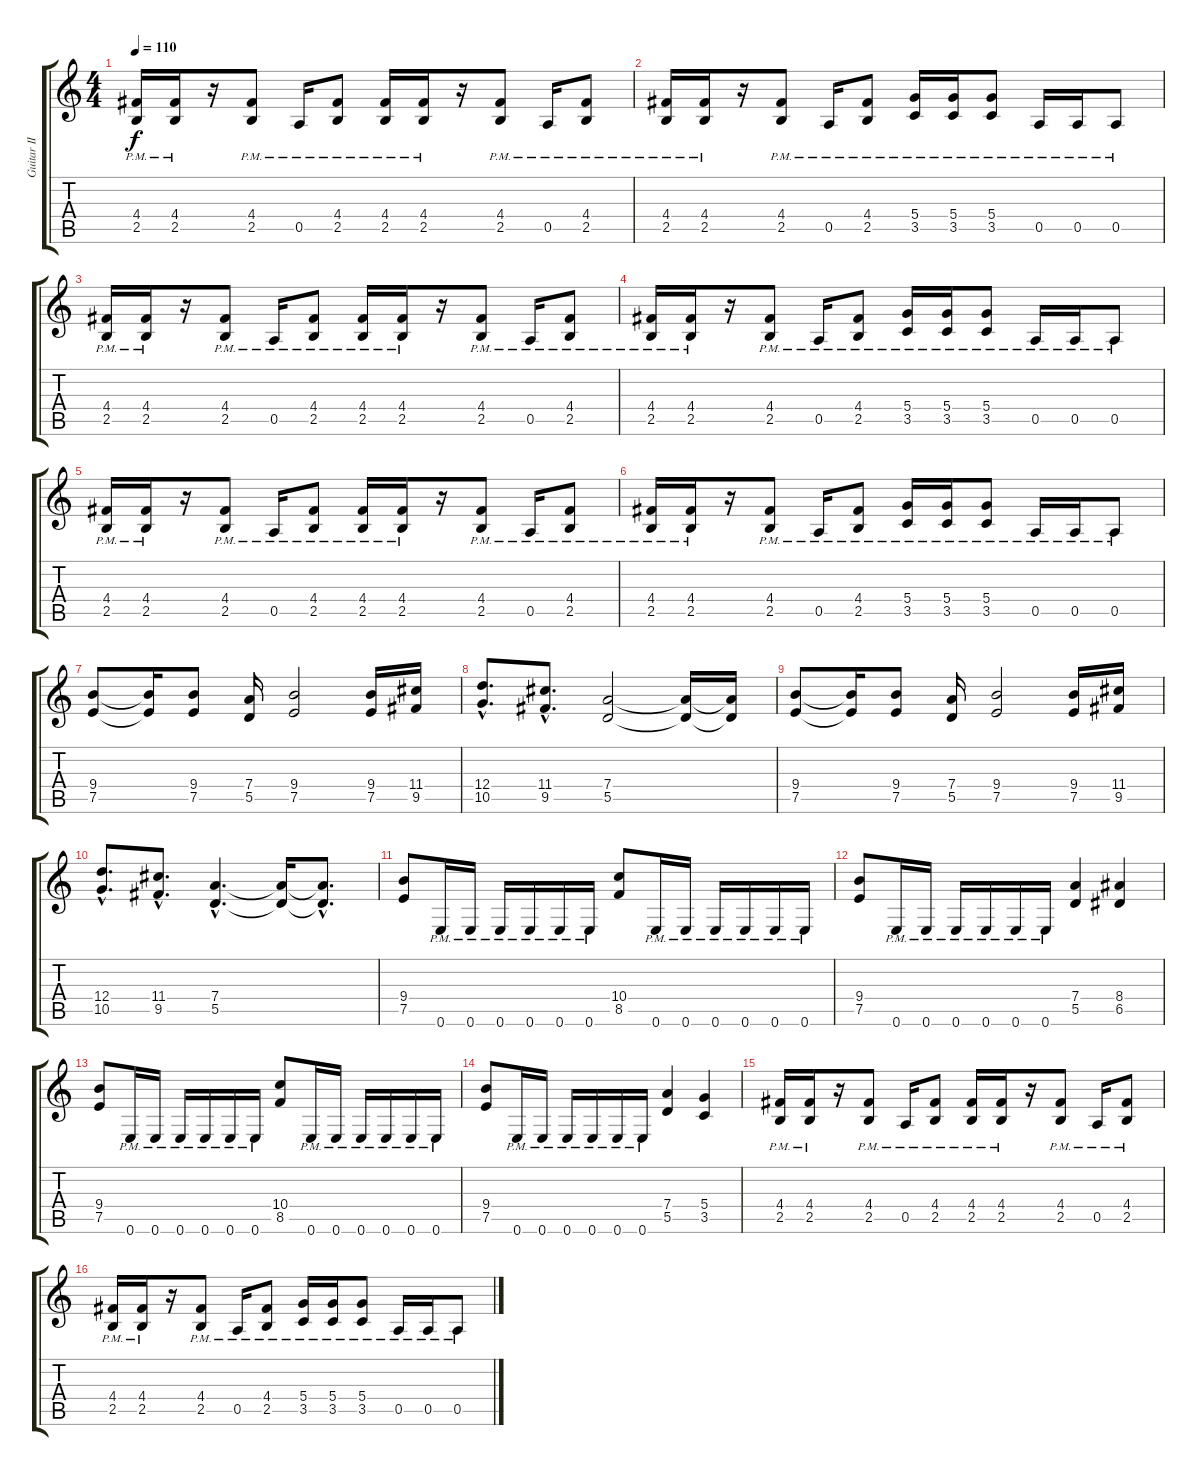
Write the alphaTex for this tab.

\track ("Guitar II" "Guitar II") {instrument distortionguitar}
\staff {score tabs}
\tuning (E4 B3 G3 D3 A2 E2) {hide}
\ts (4 4)
\tempo 110
\clef g2
\ks c
(4.4{pm} 2.5{pm}).16{dy f} (4.4{pm} 2.5{pm}).16 r.16 (4.4{pm} 2.5{pm}).8 0.5{pm}.16 (4.4{pm} 2.5{pm}).8 (4.4 2.5{pm}).16 (4.4{pm} 2.5{pm}).16 r.16 (4.4{pm} 2.5{pm}).8 0.5{pm}.16 (4.4{pm} 2.5{pm}).8 |
(4.4{pm} 2.5{pm}).16 (4.4{pm} 2.5{pm}).16 r.16 (4.4{pm} 2.5{pm}).8 0.5{pm}.16 (4.4{pm} 2.5{pm}).8 (5.4{pm} 3.5{pm}).16 (5.4{pm} 3.5{pm}).16 (5.4{pm} 3.5{pm}).8 0.5{pm}.16 0.5{pm}.16 0.5{pm}.8 |
(4.4{pm} 2.5{pm}).16 (4.4{pm} 2.5{pm}).16 r.16 (4.4{pm} 2.5{pm}).8 0.5{pm}.16 (4.4{pm} 2.5{pm}).8 (4.4 2.5{pm}).16 (4.4{pm} 2.5{pm}).16 r.16 (4.4{pm} 2.5{pm}).8 0.5{pm}.16 (4.4{pm} 2.5{pm}).8 |
(4.4{pm} 2.5{pm}).16 (4.4{pm} 2.5{pm}).16 r.16 (4.4{pm} 2.5{pm}).8 0.5{pm}.16 (4.4{pm} 2.5{pm}).8 (5.4{pm} 3.5{pm}).16 (5.4{pm} 3.5{pm}).16 (5.4{pm} 3.5{pm}).8 0.5{pm}.16 0.5{pm}.16 0.5{pm}.8 |
(4.4{pm} 2.5{pm}).16 (4.4{pm} 2.5{pm}).16 r.16 (4.4{pm} 2.5{pm}).8 0.5{pm}.16 (4.4{pm} 2.5{pm}).8 (4.4 2.5{pm}).16 (4.4{pm} 2.5{pm}).16 r.16 (4.4{pm} 2.5{pm}).8 0.5{pm}.16 (4.4{pm} 2.5{pm}).8 |
(4.4{pm} 2.5{pm}).16 (4.4{pm} 2.5{pm}).16 r.16 (4.4{pm} 2.5{pm}).8 0.5{pm}.16 (4.4{pm} 2.5{pm}).8 (5.4{pm} 3.5{pm}).16 (5.4{pm} 3.5{pm}).16 (5.4{pm} 3.5{pm}).8 0.5{pm}.16 0.5{pm}.16 0.5{pm}.8 |
(9.4 7.5).8 (9.4{t} 7.5{t}).16 (9.4 7.5).8 (7.4 5.5).16 (9.4 7.5).2 (9.4 7.5).16 (11.4 9.5).16 |
(12.4{hac} 10.5{hac}).8{d} (11.4{hac} 9.5{hac}).8{d} (7.4 5.5).2 (7.4{t} 5.5{t}).16 (7.4{t} 5.5{t}).16 |
(9.4 7.5).8 (9.4{t} 7.5{t}).16 (9.4 7.5).8 (7.4 5.5).16 (9.4 7.5).2 (9.4 7.5).16 (11.4 9.5).16 |
(12.4{hac} 10.5{hac}).8{d} (11.4{hac} 9.5{hac}).8{d} (7.4{hac} 5.5{hac}).4{d} (7.4{t} 5.5{t}).16 (7.4{hac t} 5.5{hac t}).8{d} |
(9.4 7.5).8 0.6{pm}.16 0.6{pm}.16 0.6{pm}.16 0.6{pm}.16 0.6{pm}.16 0.6{pm}.16 (10.4 8.5).8 0.6{pm}.16 0.6{pm}.16 0.6{pm}.16 0.6{pm}.16 0.6{pm}.16 0.6{pm}.16 |
(9.4 7.5).8 0.6{pm}.16 0.6{pm}.16 0.6{pm}.16 0.6{pm}.16 0.6{pm}.16 0.6{pm}.16 (7.4 5.5).4 (8.4 6.5).4 |
(9.4 7.5).8 0.6{pm}.16 0.6{pm}.16 0.6{pm}.16 0.6{pm}.16 0.6{pm}.16 0.6{pm}.16 (10.4 8.5).8 0.6{pm}.16 0.6{pm}.16 0.6{pm}.16 0.6{pm}.16 0.6{pm}.16 0.6{pm}.16 |
(9.4 7.5).8 0.6{pm}.16 0.6{pm}.16 0.6{pm}.16 0.6{pm}.16 0.6{pm}.16 0.6{pm}.16 (7.4 5.5).4 (5.4 3.5).4 |
(4.4{pm} 2.5{pm}).16 (4.4{pm} 2.5{pm}).16 r.16 (4.4{pm} 2.5{pm}).8 0.5{pm}.16 (4.4{pm} 2.5{pm}).8 (4.4 2.5{pm}).16 (4.4{pm} 2.5{pm}).16 r.16 (4.4{pm} 2.5{pm}).8 0.5{pm}.16 (4.4{pm} 2.5{pm}).8 |
(4.4{pm} 2.5{pm}).16 (4.4{pm} 2.5{pm}).16 r.16 (4.4{pm} 2.5{pm}).8 0.5{pm}.16 (4.4{pm} 2.5{pm}).8 (5.4{pm} 3.5{pm}).16 (5.4{pm} 3.5{pm}).16 (5.4{pm} 3.5{pm}).8 0.5{pm}.16 0.5{pm}.16 0.5{pm}.8
